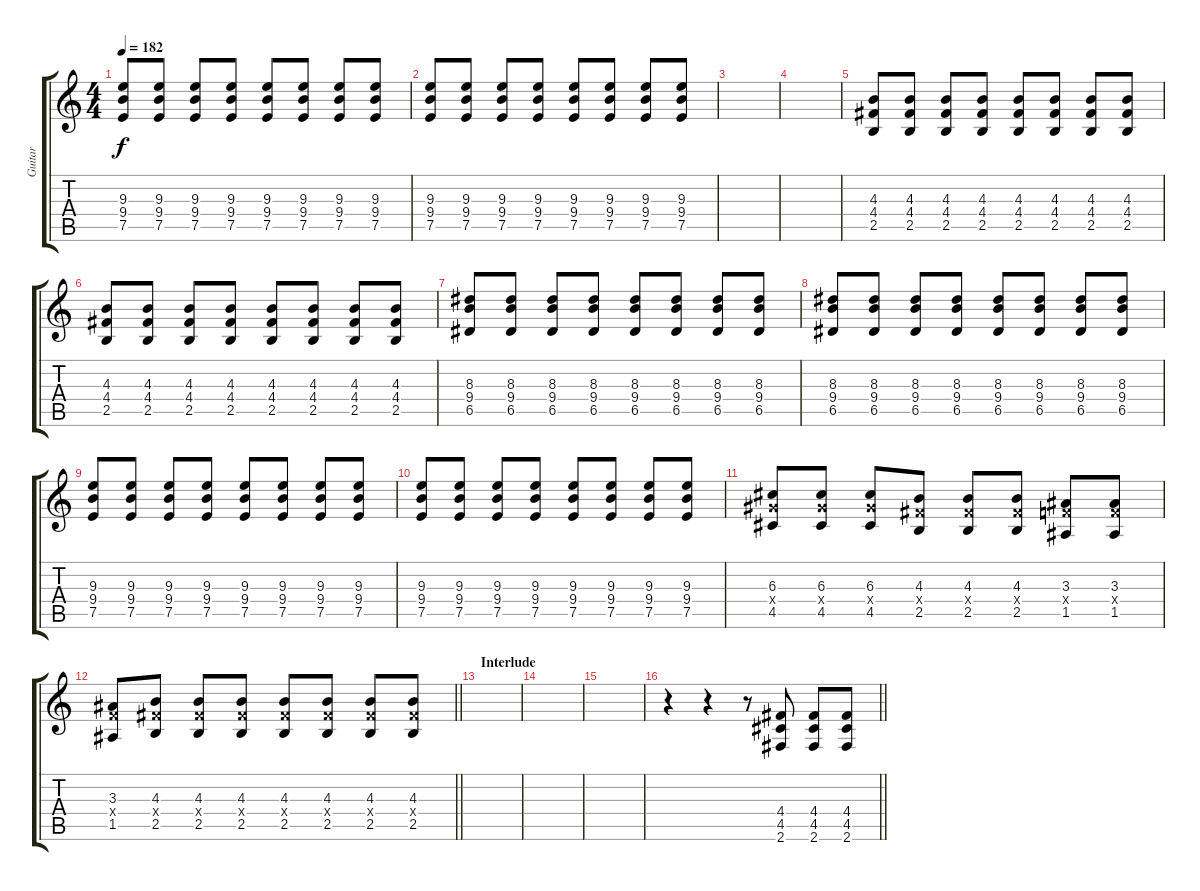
\track ("Guitar" "Guitar") {instrument distortionguitar}
\staff {score tabs}
\tuning (E4 B3 G3 D3 A2 E2) {hide}
\ts (4 4)
\tempo 182
\clef g2
\ks c
(9.3 9.4 7.5).8{dy f} (9.3 9.4 7.5).8 (9.3 9.4 7.5).8 (9.3 9.4 7.5).8 (9.3 9.4 7.5).8 (9.3 9.4 7.5).8 (9.3 9.4 7.5).8 (9.3 9.4 7.5).8 |
(9.3 9.4 7.5).8 (9.3 9.4 7.5).8 (9.3 9.4 7.5).8 (9.3 9.4 7.5).8 (9.3 9.4 7.5).8 (9.3 9.4 7.5).8 (9.3 9.4 7.5).8 (9.3 9.4 7.5).8 |
|
|
(4.3 4.4 2.5).8 (4.3 4.4 2.5).8 (4.3 4.4 2.5).8 (4.3 4.4 2.5).8 (4.3 4.4 2.5).8 (4.3 4.4 2.5).8 (4.3 4.4 2.5).8 (4.3 4.4 2.5).8 |
(4.3 4.4 2.5).8 (4.3 4.4 2.5).8 (4.3 4.4 2.5).8 (4.3 4.4 2.5).8 (4.3 4.4 2.5).8 (4.3 4.4 2.5).8 (4.3 4.4 2.5).8 (4.3 4.4 2.5).8 |
(8.3 9.4 6.5).8 (8.3 9.4 6.5).8 (8.3 9.4 6.5).8 (8.3 9.4 6.5).8 (8.3 9.4 6.5).8 (8.3 9.4 6.5).8 (8.3 9.4 6.5).8 (8.3 9.4 6.5).8 |
(8.3 9.4 6.5).8 (8.3 9.4 6.5).8 (8.3 9.4 6.5).8 (8.3 9.4 6.5).8 (8.3 9.4 6.5).8 (8.3 9.4 6.5).8 (8.3 9.4 6.5).8 (8.3 9.4 6.5).8 |
(9.3 9.4 7.5).8 (9.3 9.4 7.5).8 (9.3 9.4 7.5).8 (9.3 9.4 7.5).8 (9.3 9.4 7.5).8 (9.3 9.4 7.5).8 (9.3 9.4 7.5).8 (9.3 9.4 7.5).8 |
(9.3 9.4 7.5).8 (9.3 9.4 7.5).8 (9.3 9.4 7.5).8 (9.3 9.4 7.5).8 (9.3 9.4 7.5).8 (9.3 9.4 7.5).8 (9.3 9.4 7.5).8 (9.3 9.4 7.5).8 |
(6.3 6.4{x} 4.5).8 (6.3 6.4{x} 4.5).8 (6.3 6.4{x} 4.5).8 (4.3 4.4{x} 2.5).8 (4.3 4.4{x} 2.5).8 (4.3 4.4{x} 2.5).8 (3.3 3.4{x} 1.5).8 (3.3 3.4{x} 1.5).8 |
\barLineRight lightlight
(3.3 3.4{x} 1.5).8 (4.3 4.4{x} 2.5).8 (4.3 4.4{x} 2.5).8 (4.3 4.4{x} 2.5).8 (4.3 4.4{x} 2.5).8 (4.3 4.4{x} 2.5).8 (4.3 4.4{x} 2.5).8 (4.3 4.4{x} 2.5).8 |
\section ("" "Interlude")
|
|
|
\barLineRight lightlight
r.4 r.4 r.8 (4.4 4.5 2.6).8 (4.4 4.5 2.6).8 (4.4 4.5 2.6).8
